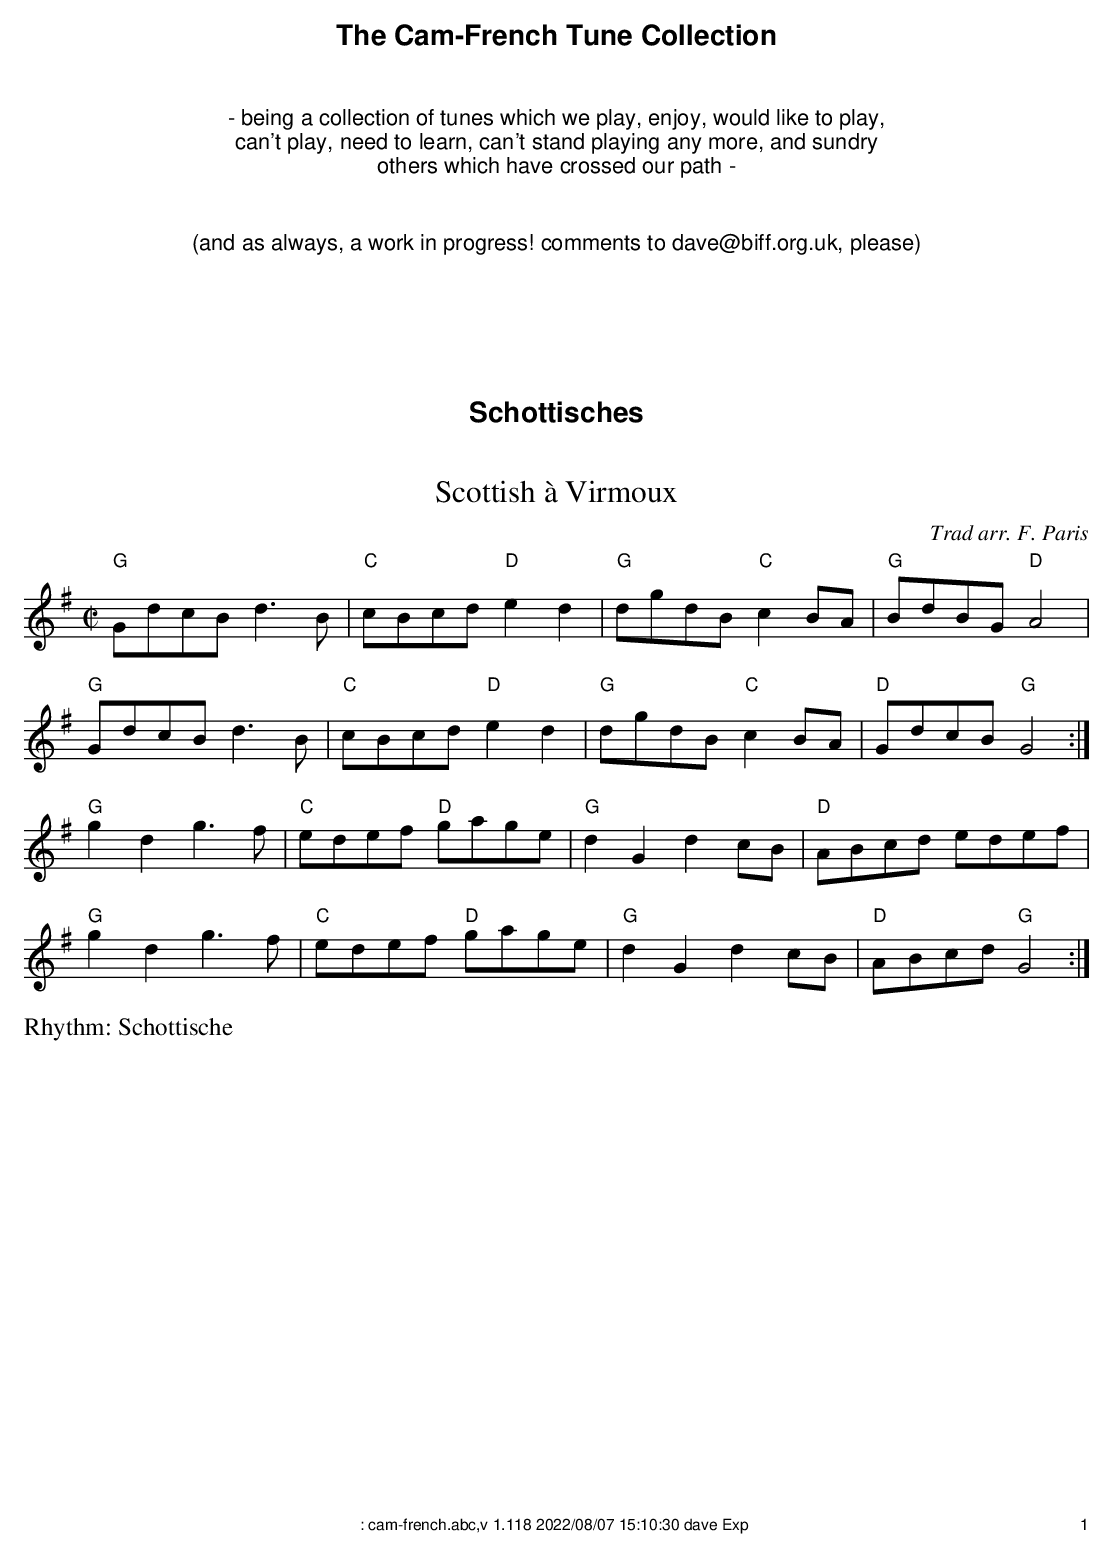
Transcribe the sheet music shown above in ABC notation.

X:1
T:Scottish \`a Virmoux
C:Trad arr. F. Paris
M:C|
L:1/8
K:G
"G"GdcB d3B|"C"cBcd "D"e2d2|"G"dgdB "C"c2BA|"G"BdBG "D"A4|
"G"GdcB d3B|"C"cBcd "D"e2d2|"G"dgdB "C"c2BA|"D"GdcB "G"G4:|
"G"g2d2 g3f|"C"edef "D"gage|"G"d2G2 d2cB|"D"ABcd edef|
"G"g2d2 g3f|"C"edef "D"gage|"G"d2G2 d2cB|"D"ABcd "G"G4:|
